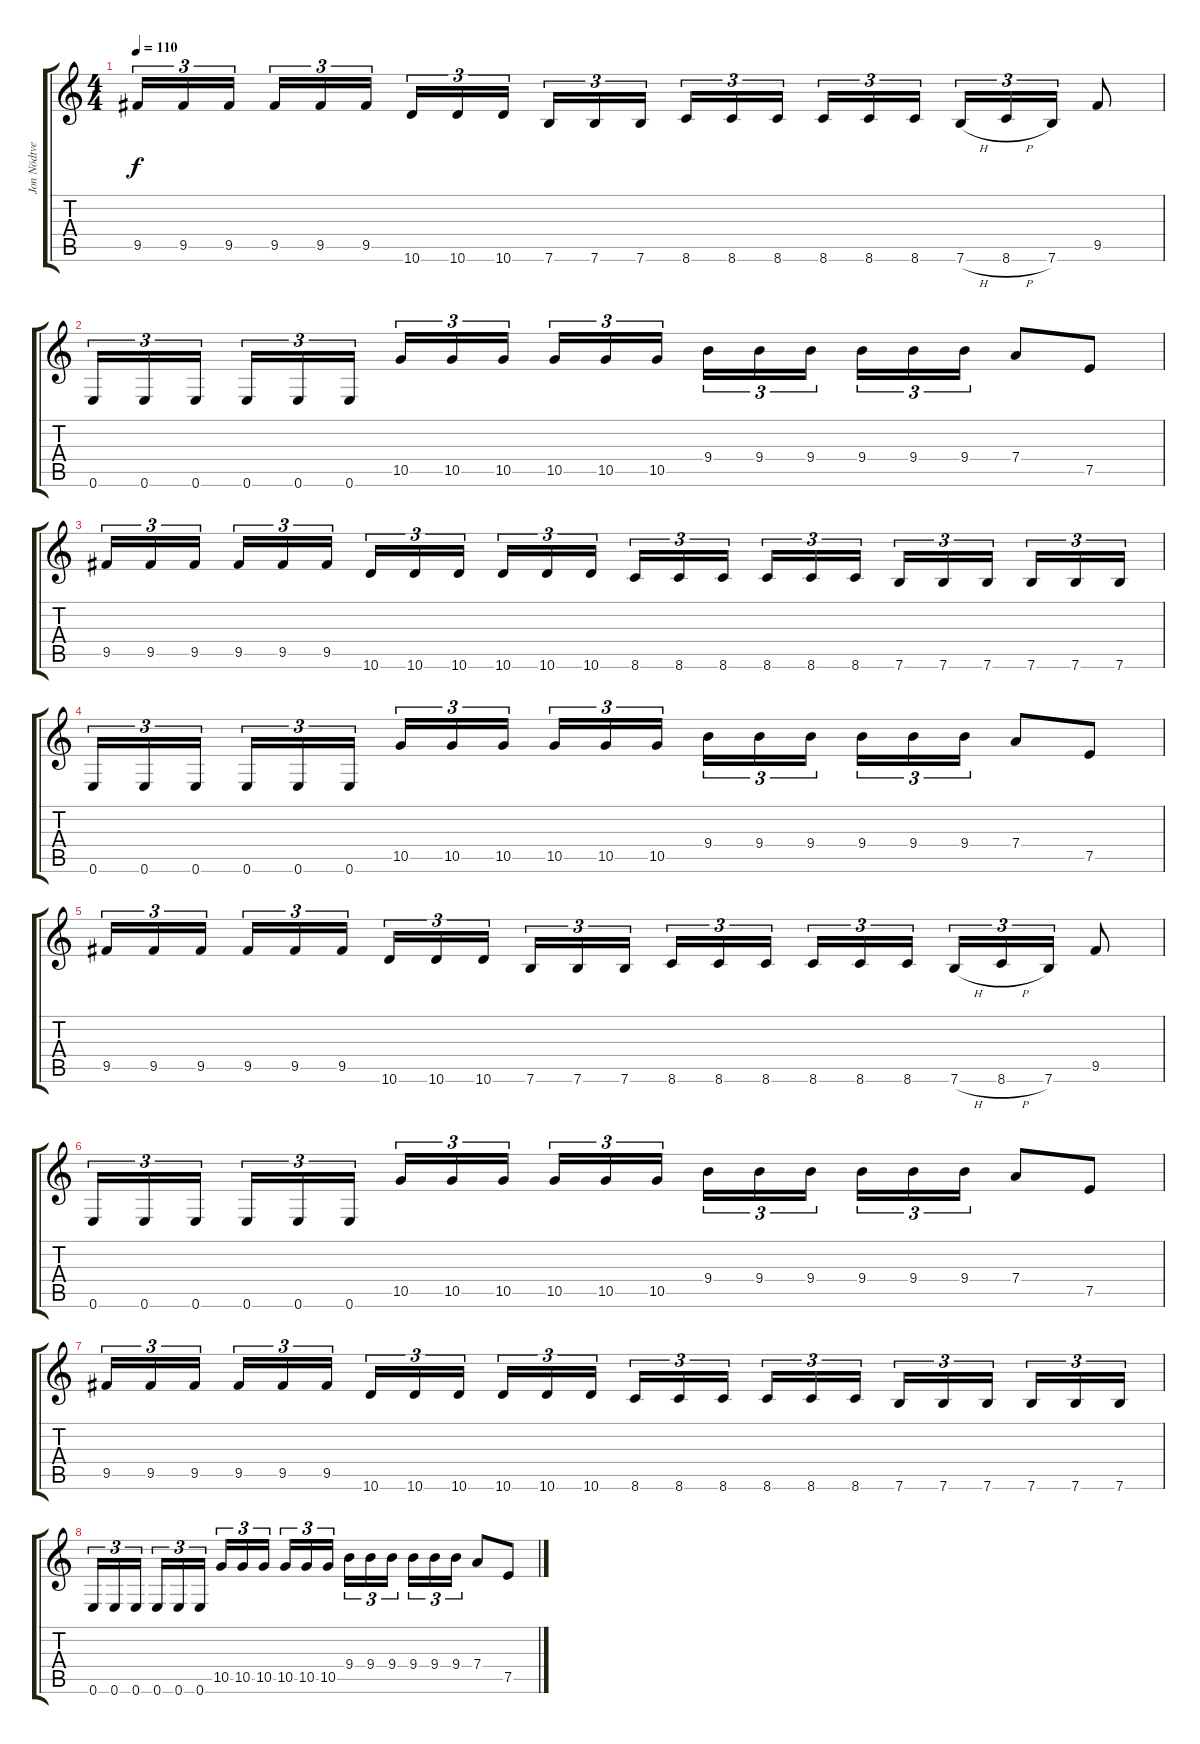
\track ("Jon Nödtveidt" "Jon Nödtve") {instrument overdrivenguitar}
\staff {score tabs}
\tuning (E4 B3 G3 D3 A2 E2) {hide}
\ts (4 4)
\tempo 110
\clef g2
\ks c
9.5.16{tu (3 2) dy f} 9.5.16{tu (3 2)} 9.5.16{tu (3 2)} 9.5.16{tu (3 2)} 9.5.16{tu (3 2)} 9.5.16{tu (3 2)} 10.6.16{tu (3 2)} 10.6.16{tu (3 2)} 10.6.16{tu (3 2)} 7.6.16{tu (3 2)} 7.6.16{tu (3 2)} 7.6.16{tu (3 2)} 8.6.16{tu (3 2)} 8.6.16{tu (3 2)} 8.6.16{tu (3 2)} 8.6.16{tu (3 2)} 8.6.16{tu (3 2)} 8.6.16{tu (3 2)} 7.6{h}.16{tu (3 2)} 8.6{h}.16{tu (3 2)} 7.6.16{tu (3 2)} 9.5.8 |
0.6.16{tu (3 2)} 0.6.16{tu (3 2)} 0.6.16{tu (3 2)} 0.6.16{tu (3 2)} 0.6.16{tu (3 2)} 0.6.16{tu (3 2)} 10.5.16{tu (3 2)} 10.5.16{tu (3 2)} 10.5.16{tu (3 2)} 10.5.16{tu (3 2)} 10.5.16{tu (3 2)} 10.5.16{tu (3 2)} 9.4.16{tu (3 2)} 9.4.16{tu (3 2)} 9.4.16{tu (3 2)} 9.4.16{tu (3 2)} 9.4.16{tu (3 2)} 9.4.16{tu (3 2)} 7.4.8 7.5.8 |
9.5.16{tu (3 2)} 9.5.16{tu (3 2)} 9.5.16{tu (3 2)} 9.5.16{tu (3 2)} 9.5.16{tu (3 2)} 9.5.16{tu (3 2)} 10.6.16{tu (3 2)} 10.6.16{tu (3 2)} 10.6.16{tu (3 2)} 10.6.16{tu (3 2)} 10.6.16{tu (3 2)} 10.6.16{tu (3 2)} 8.6.16{tu (3 2)} 8.6.16{tu (3 2)} 8.6.16{tu (3 2)} 8.6.16{tu (3 2)} 8.6.16{tu (3 2)} 8.6.16{tu (3 2)} 7.6.16{tu (3 2)} 7.6.16{tu (3 2)} 7.6.16{tu (3 2)} 7.6.16{tu (3 2)} 7.6.16{tu (3 2)} 7.6.16{tu (3 2)} |
0.6.16{tu (3 2)} 0.6.16{tu (3 2)} 0.6.16{tu (3 2)} 0.6.16{tu (3 2)} 0.6.16{tu (3 2)} 0.6.16{tu (3 2)} 10.5.16{tu (3 2)} 10.5.16{tu (3 2)} 10.5.16{tu (3 2)} 10.5.16{tu (3 2)} 10.5.16{tu (3 2)} 10.5.16{tu (3 2)} 9.4.16{tu (3 2)} 9.4.16{tu (3 2)} 9.4.16{tu (3 2)} 9.4.16{tu (3 2)} 9.4.16{tu (3 2)} 9.4.16{tu (3 2)} 7.4.8 7.5.8 |
9.5.16{tu (3 2)} 9.5.16{tu (3 2)} 9.5.16{tu (3 2)} 9.5.16{tu (3 2)} 9.5.16{tu (3 2)} 9.5.16{tu (3 2)} 10.6.16{tu (3 2)} 10.6.16{tu (3 2)} 10.6.16{tu (3 2)} 7.6.16{tu (3 2)} 7.6.16{tu (3 2)} 7.6.16{tu (3 2)} 8.6.16{tu (3 2)} 8.6.16{tu (3 2)} 8.6.16{tu (3 2)} 8.6.16{tu (3 2)} 8.6.16{tu (3 2)} 8.6.16{tu (3 2)} 7.6{h}.16{tu (3 2)} 8.6{h}.16{tu (3 2)} 7.6.16{tu (3 2)} 9.5.8 |
0.6.16{tu (3 2)} 0.6.16{tu (3 2)} 0.6.16{tu (3 2)} 0.6.16{tu (3 2)} 0.6.16{tu (3 2)} 0.6.16{tu (3 2)} 10.5.16{tu (3 2)} 10.5.16{tu (3 2)} 10.5.16{tu (3 2)} 10.5.16{tu (3 2)} 10.5.16{tu (3 2)} 10.5.16{tu (3 2)} 9.4.16{tu (3 2)} 9.4.16{tu (3 2)} 9.4.16{tu (3 2)} 9.4.16{tu (3 2)} 9.4.16{tu (3 2)} 9.4.16{tu (3 2)} 7.4.8 7.5.8 |
9.5.16{tu (3 2)} 9.5.16{tu (3 2)} 9.5.16{tu (3 2)} 9.5.16{tu (3 2)} 9.5.16{tu (3 2)} 9.5.16{tu (3 2)} 10.6.16{tu (3 2)} 10.6.16{tu (3 2)} 10.6.16{tu (3 2)} 10.6.16{tu (3 2)} 10.6.16{tu (3 2)} 10.6.16{tu (3 2)} 8.6.16{tu (3 2)} 8.6.16{tu (3 2)} 8.6.16{tu (3 2)} 8.6.16{tu (3 2)} 8.6.16{tu (3 2)} 8.6.16{tu (3 2)} 7.6.16{tu (3 2)} 7.6.16{tu (3 2)} 7.6.16{tu (3 2)} 7.6.16{tu (3 2)} 7.6.16{tu (3 2)} 7.6.16{tu (3 2)} |
0.6.16{tu (3 2)} 0.6.16{tu (3 2)} 0.6.16{tu (3 2)} 0.6.16{tu (3 2)} 0.6.16{tu (3 2)} 0.6.16{tu (3 2)} 10.5.16{tu (3 2)} 10.5.16{tu (3 2)} 10.5.16{tu (3 2)} 10.5.16{tu (3 2)} 10.5.16{tu (3 2)} 10.5.16{tu (3 2)} 9.4.16{tu (3 2)} 9.4.16{tu (3 2)} 9.4.16{tu (3 2)} 9.4.16{tu (3 2)} 9.4.16{tu (3 2)} 9.4.16{tu (3 2)} 7.4.8 7.5.8
